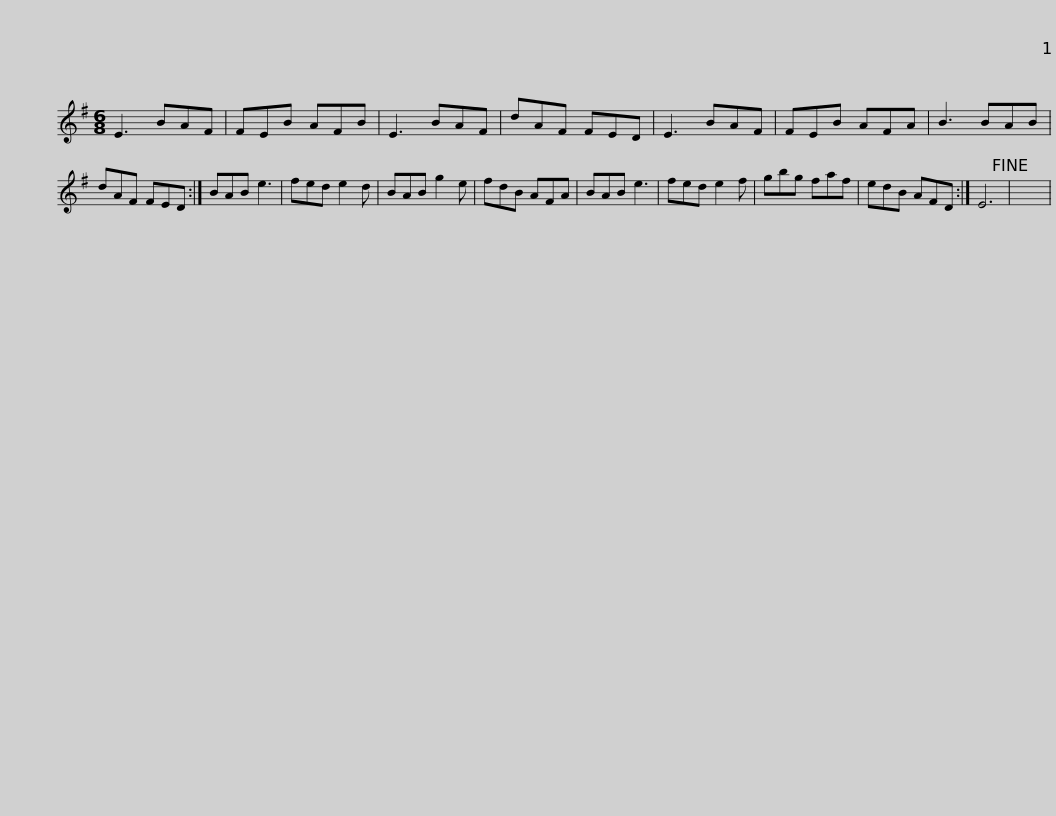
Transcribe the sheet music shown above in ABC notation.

X:1
L:1/8
M:6/8
I:linebreak $
K:Emin
V:1 treble
V:1
 E3 BAF | FEB AFB | E3 BAF | dAF FED | E3 BAF | %5
 FEB AFA | B3 BAB | dAF FED :|$ BAB e3 | fed e2 d | %10
 BAB g2 e | fdB AFA | BAB e3 | fed e2 f | gbg faf | %15
 edB AFD :| E6!fine! |$ x6 | %18
